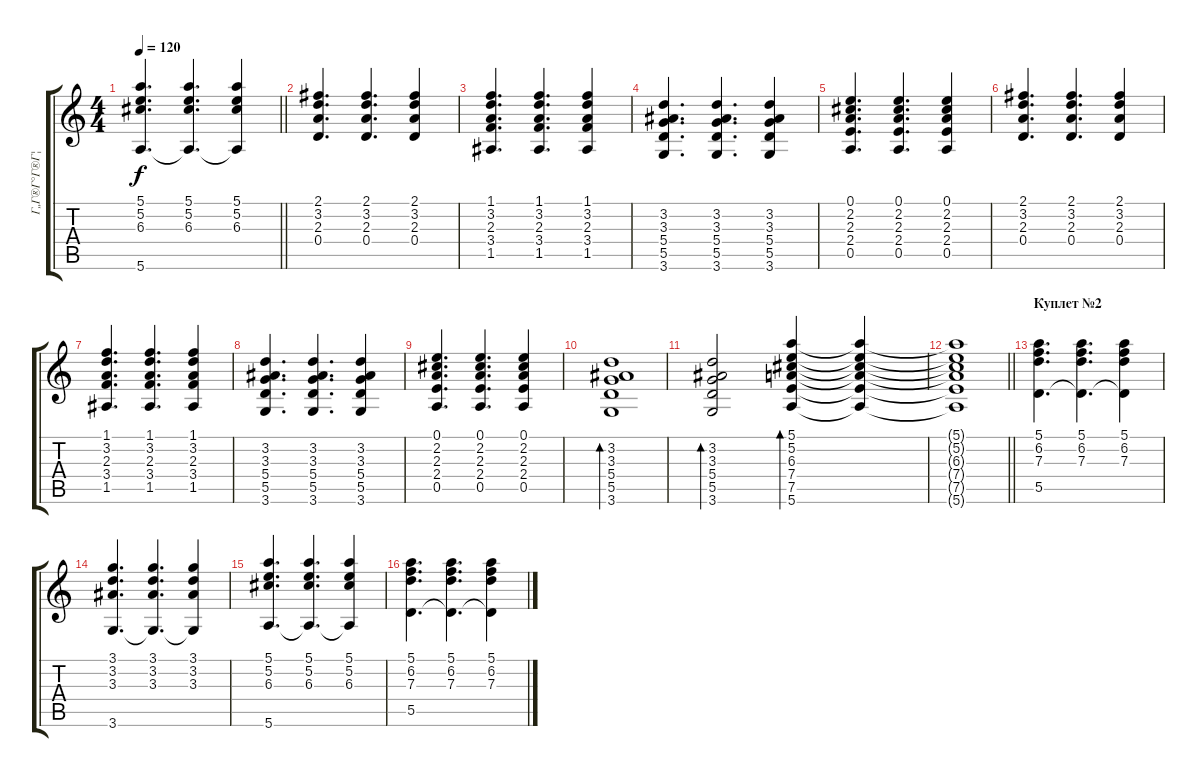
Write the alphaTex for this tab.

\track ("Г„Г®Г°Г®Г¦ГЄГ  1" "Г„Г®Г°Г®Г¦") {instrument acousticguitarsteel}
\staff {score tabs}
\tuning (E4 B3 G3 D3 A2 E2) {hide}
\ts (4 4)
\tempo 120
\clef g2
\barLineRight lightlight
\ks c
(5.1 5.2 6.3 5.6).4{d dy f} (5.1 5.2 6.3 5.6{t}).4{d} (5.1 5.2 6.3 5.6{t}).4 |
(2.1 3.2 2.3 0.4).4{d volume 9 instrument acousticguitarnylon} (2.1 3.2 2.3 0.4).4{d} (2.1 3.2 2.3 0.4).4 |
(1.1 3.2 2.3 3.4 1.5).4{d} (1.1 3.2 2.3 3.4 1.5).4{d} (1.1 3.2 2.3 3.4 1.5).4 |
(3.2 3.3 5.4 5.5 3.6).4{d} (3.2 3.3 5.4 5.5 3.6).4{d} (3.2 3.3 5.4 5.5 3.6).4 |
(0.1 2.2 2.3 2.4 0.5).4{d} (0.1 2.2 2.3 2.4 0.5).4{d} (0.1 2.2 2.3 2.4 0.5).4 |
(2.1 3.2 2.3 0.4).4{d} (2.1 3.2 2.3 0.4).4{d} (2.1 3.2 2.3 0.4).4 |
(1.1 3.2 2.3 3.4 1.5).4{d} (1.1 3.2 2.3 3.4 1.5).4{d} (1.1 3.2 2.3 3.4 1.5).4 |
(3.2 3.3 5.4 5.5 3.6).4{d} (3.2 3.3 5.4 5.5 3.6).4{d} (3.2 3.3 5.4 5.5 3.6).4 |
(0.1 2.2 2.3 2.4 0.5).4{d} (0.1 2.2 2.3 2.4 0.5).4{d} (0.1 2.2 2.3 2.4 0.5).4 |
(3.2 3.3 5.4 5.5 3.6).1{bd 120} |
(3.2 3.3 5.4 5.5 3.6).2{bd 120} (5.1 5.2 6.3 7.4 7.5 5.6).4{bd 120} (5.1{t} 5.2{t} 6.3{t} 7.4{t} 7.5{t} 5.6{t}).4 |
\barLineRight lightlight
(5.1{t} 5.2{t} 6.3{t} 7.4{t} 7.5{t} 5.6{t}).1 |
\section ("" "Куплет №2")
(5.1 6.2 7.3 5.5).4{d volume 12 instrument acousticguitarsteel} (5.1 6.2 7.3 5.5{t}).4{d} (5.1 6.2 7.3 5.5{t}).4 |
(3.1 3.2 3.3 3.6).4{d} (3.1 3.2 3.3 3.6{t}).4{d} (3.1 3.2 3.3 3.6{t}).4 |
(5.1 5.2 6.3 5.6).4{d} (5.1 5.2 6.3 5.6{t}).4{d} (5.1 5.2 6.3 5.6{t}).4 |
(5.1 6.2 7.3 5.5).4{d} (5.1 6.2 7.3 5.5{t}).4{d} (5.1 6.2 7.3 5.5{t}).4
